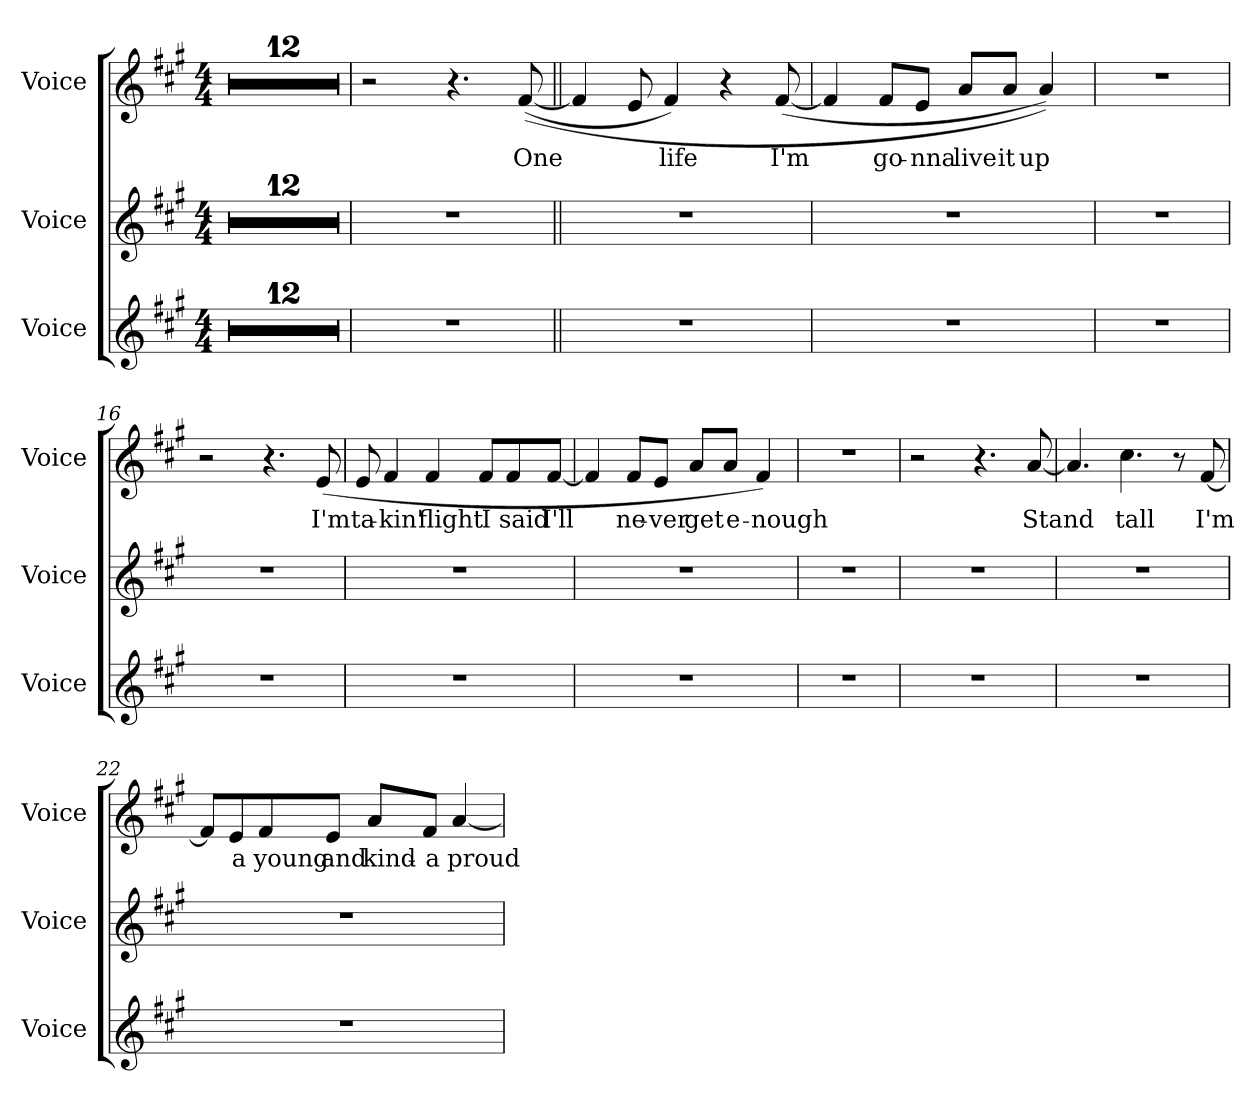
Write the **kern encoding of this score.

**kern	**kern	**kern	**text
*part3	*part2	*part1	*part1
*staff3	*staff2	*staff1	*staff1
*I"Voice	*I"Voice	*I"Voice	*
*I'Voice	*I'Voice	*I'Voice	*
*clefG2	*clefG2	*clefG2	*
*k[f#c#g#]	*k[f#c#g#]	*k[f#c#g#]	*
*f#:	*f#:	*f#:	*
*M4/4	*M4/4	*M4/4	*
=	=	=	=
1r;<	1r;<	1r;<	.
=1	=1	=1	=1
1r	1r	1r	.
=2	=2	=2	=2
1r	1r	1r	.
=3	=3	=3	=3
1r	1r	1r	.
=4	=4	=4	=4
1r	1r	1r	.
=5	=5	=5	=5
1r	1r	1r	.
=6	=6	=6	=6
1r	1r	1r	.
=7	=7	=7	=7
1r	1r	1r	.
=8	=8	=8	=8
1r	1r	1r	.
=9	=9	=9	=9
1r	1r	1r	.
!!LO:LB:g=z
=10	=10	=10	=10
1r	1r	1r	.
=11	=11	=11	=11
1r	1r	1r	.
=12	=12	=12	=12
1r	1r	2r	.
.	.	4.r	.
!	!	!	!LO:LY:b
.	.	(<(>[8f#/	One
=13||	=13||	=13||	=13||
1r	1r	4f#/]	.
.	.	8e/	.
!	!	!	!LO:LY:b
.	.	4f#/)	life
.	.	4r	.
!	!	!	!LO:LY:b
.	.	(<[8f#/	I'm
=14	=14	=14	=14
1r	1r	4f#/]	.
!	!	!	!LO:LY:b
.	.	8f#/L	go-
!	!	!	!LO:LY:b
.	.	8e/J	-nna
!	!	!	!LO:LY:b
.	.	8a/L	live
!	!	!	!LO:LY:b
.	.	8a/J	it
!	!	!	!LO:LY:b
.	.	4a/))	up
=15	=15	=15	=15
1r	1r	1r	.
!!LO:LB:g=z
=16	=16	=16	=16
1r	1r	2r	.
.	.	4.r	.
!	!	!	!LO:LY:b
.	.	(>8e/	I'm
=17	=17	=17	=17
!	!	!	!LO:LY:b
1r	1r	8e/	ta-
!	!	!	!LO:LY:b
.	.	4f#/	-kin'
!	!	!	!LO:LY:b
.	.	4f#/	flight
!	!	!	!LO:LY:b
.	.	8f#/L	I
!	!	!	!LO:LY:b
.	.	8f#/	said
!	!	!	!LO:LY:b
.	.	[8f#/J	I'll
=18	=18	=18	=18
1r	1r	4f#/]	.
!	!	!	!LO:LY:b
.	.	8f#/L	ne-
!	!	!	!LO:LY:b
.	.	8e/J	-ver
!	!	!	!LO:LY:b
.	.	8a/L	get
!	!	!	!LO:LY:b
.	.	8a/J	e-
!	!	!	!LO:LY:b
.	.	4f#/)	-nough
=19	=19	=19	=19
1r	1r	1r	.
=20	=20	=20	=20
1r	1r	2r	.
.	.	4.r	.
!	!	!	!LO:LY:b
.	.	[8a/	Stand
!!LO:PB:g=z
=21	=21	=21	=21
1r	1r	4.a/]	.
!	!	!	!LO:LY:b
.	.	4.cc#\	tall
.	.	8r	.
!	!	!	!LO:LY:b
.	.	[8f#/	I'm
=22	=22	=22	=22
1r	1r	8f#/L]	.
!	!	!	!LO:LY:b
.	.	8e/	a
!	!	!	!LO:LY:b
.	.	8f#/	young
!	!	!	!LO:LY:b
.	.	8e/J	and
!	!	!	!LO:LY:b
.	.	8a/L	kind-
!	!	!	!LO:LY:b
.	.	8f#/J	-a
!	!	!	!LO:LY:b
.	.	[4a/	proud
=	=	=	=
*-	*-	*-	*-
